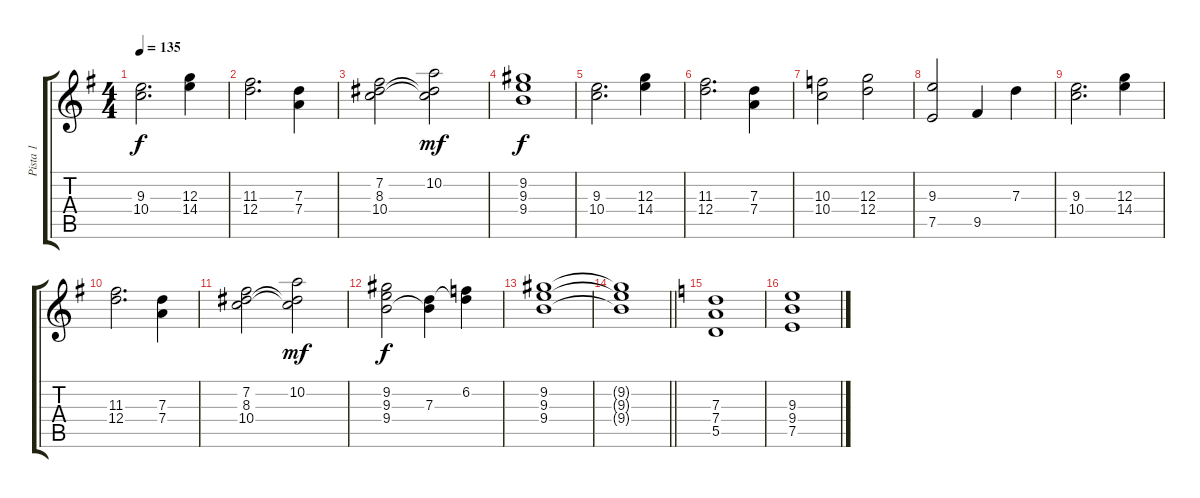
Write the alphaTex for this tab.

\track ("Pista 1" "Pista 1") {instrument acousticguitarsteel}
\staff {score tabs}
\tuning (E4 B3 G3 D3 A2 E2) {hide}
\ts (4 4)
\tempo 135
\clef g2
\ks g
(9.3 10.4).2{d dy f} (12.3 14.4).4 |
(11.3 12.4).2{d} (7.3 7.4).4 |
(7.2 8.3 10.4).2 (10.2 8.3{t} 10.4{t}).2{dy mf} |
(9.2 9.3 9.4).1{dy f} |
(9.3 10.4).2{d} (12.3 14.4).4 |
(11.3 12.4).2{d} (7.3 7.4).4 |
(10.3 10.4).2 (12.3 12.4).2 |
(9.3 7.5).2 9.5.4 7.3.4 |
(9.3 10.4).2{d} (12.3 14.4).4 |
(11.3 12.4).2{d} (7.3 7.4).4 |
(7.2 8.3 10.4).2 (10.2 8.3{t} 10.4{t}).2{dy mf} |
(9.2 9.3 9.4).2{dy f} (7.3 9.4{t}).4 (6.2 7.3{t}).4 |
(9.2 9.3 9.4).1 |
\barLineRight lightlight
(9.2{t} 9.3{t} 9.4{t}).1 |
\ks c
(7.3 7.4 5.5).1 |
(9.3 9.4 7.5).1
